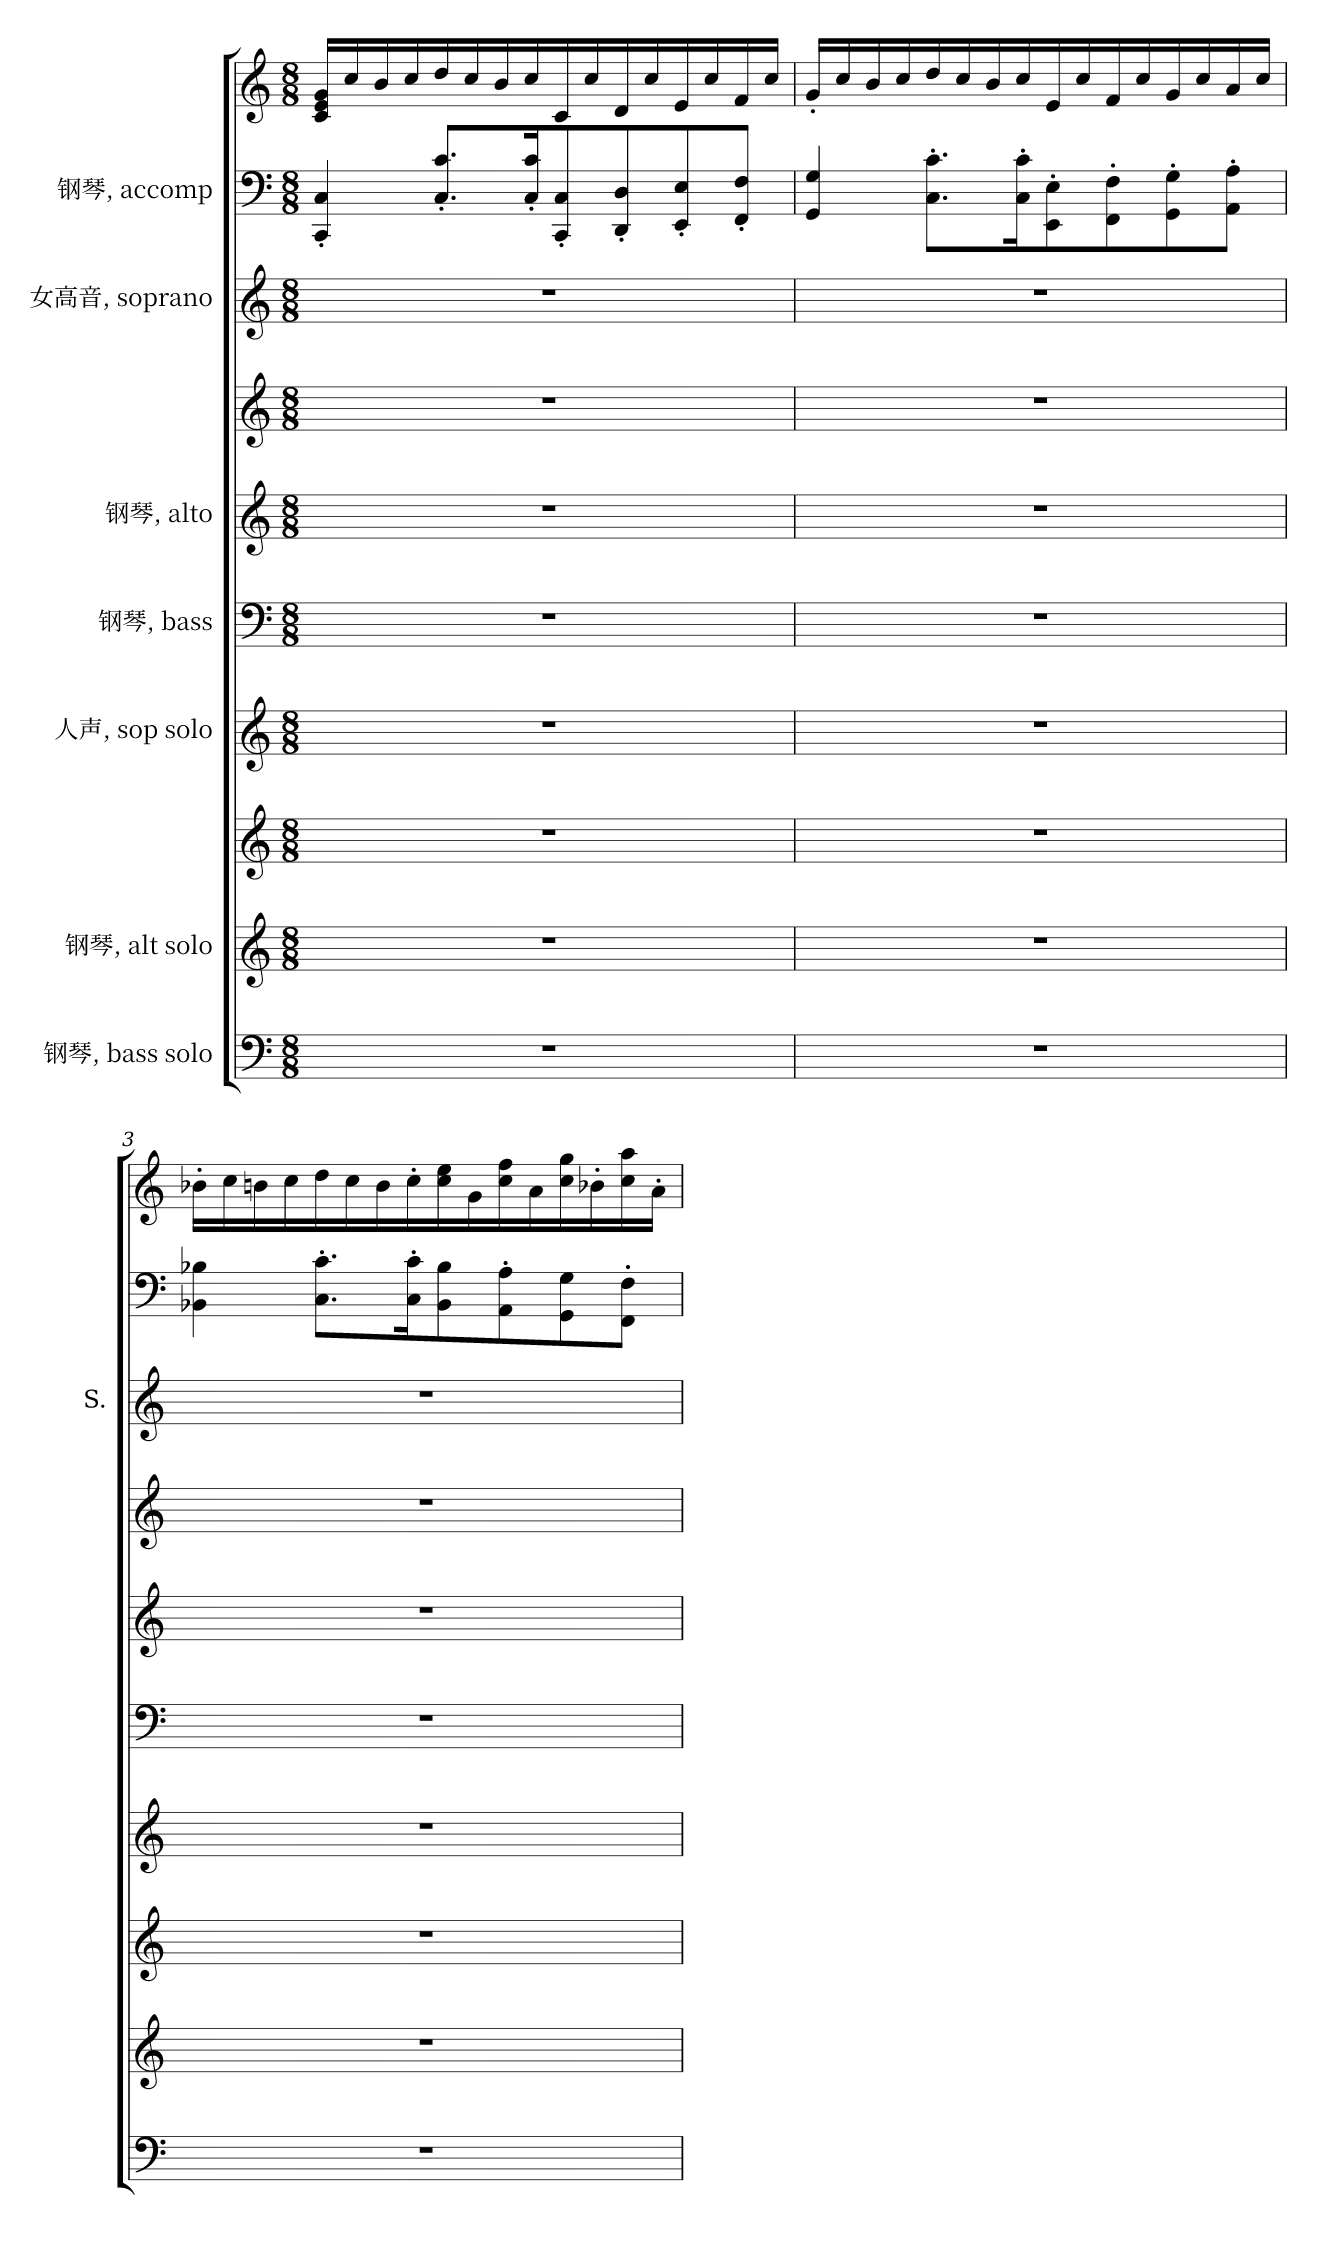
**kern	**kern	**kern	**kern	**kern	**kern	**kern	**kern	**kern	**kern
*part7	*part6	*part6	*part5	*part4	*part3	*part3	*part2	*part1	*part1
*staff10	*staff9	*staff8	*staff7	*staff6	*staff5	*staff4	*staff3	*staff2	*staff1
*I"钢琴, bass solo	*I"钢琴, alt solo	*	*I"人声, sop solo	*I"钢琴, bass	*I"钢琴, alto	*	*I"女高音, soprano	*I"钢琴, accomp	*
*	*	*	*	*	*	*	*I'S.	*	*
*clefF4	*clefG2	*clefG2	*clefG2	*clefF4	*clefG2	*clefG2	*clefG2	*clefF4	*clefG2
*k[]	*k[]	*k[]	*k[]	*k[]	*k[]	*k[]	*k[]	*k[]	*k[]
*M8/8	*M8/8	*M8/8	*M8/8	*M8/8	*M8/8	*M8/8	*M8/8	*M8/8	*M8/8
*MM89	*MM89	*MM89	*MM89	*MM89	*MM89	*MM89	*MM89	*MM89	*MM89
=1	=1	=1	=1	=1	=1	=1	=1	=1	=1
1r	1r	1r	1r	1r	1r	1r	1r	4CC/' 4C/'	16c/ 16e/ 16g/LL
.	.	.	.	.	.	.	.	.	16cc/
.	.	.	.	.	.	.	.	.	16b/
.	.	.	.	.	.	.	.	.	16cc/
.	.	.	.	.	.	.	.	8.C/' 8.c/'L	16dd/
.	.	.	.	.	.	.	.	.	16cc/
.	.	.	.	.	.	.	.	.	16b/
.	.	.	.	.	.	.	.	16C/' 16c/'K	16cc/
.	.	.	.	.	.	.	.	8CC/' 8C/'	16c/
.	.	.	.	.	.	.	.	.	16cc/
.	.	.	.	.	.	.	.	8DD/' 8D/'	16d/
.	.	.	.	.	.	.	.	.	16cc/
.	.	.	.	.	.	.	.	8EE/' 8E/'	16e/
.	.	.	.	.	.	.	.	.	16cc/
.	.	.	.	.	.	.	.	8FF/' 8F/'J	16f/
.	.	.	.	.	.	.	.	.	16cc/JJ
=2	=2	=2	=2	=2	=2	=2	=2	=2	=2
1r	1r	1r	1r	1r	1r	1r	1r	4GG/ 4G/	16g'/LL
.	.	.	.	.	.	.	.	.	16cc/
.	.	.	.	.	.	.	.	.	16b/
.	.	.	.	.	.	.	.	.	16cc/
.	.	.	.	.	.	.	.	8.C\' 8.c\'L	16dd/
.	.	.	.	.	.	.	.	.	16cc/
.	.	.	.	.	.	.	.	.	16b/
.	.	.	.	.	.	.	.	16C\' 16c\'K	16cc/
.	.	.	.	.	.	.	.	8EE\' 8E\'	16e/
.	.	.	.	.	.	.	.	.	16cc/
.	.	.	.	.	.	.	.	8FF\' 8F\'	16f/
.	.	.	.	.	.	.	.	.	16cc/
.	.	.	.	.	.	.	.	8GG\' 8G\'	16g/
.	.	.	.	.	.	.	.	.	16cc/
.	.	.	.	.	.	.	.	8AA\' 8A\'J	16a/
.	.	.	.	.	.	.	.	.	16cc/JJ
!!LO:PB:g=z
=3	=3	=3	=3	=3	=3	=3	=3	=3	=3
1r	1r	1r	1r	1r	1r	1r	1r	4BB-X\ 4B-X\	16b-X'\LL
.	.	.	.	.	.	.	.	.	16cc\
.	.	.	.	.	.	.	.	.	16bn\
.	.	.	.	.	.	.	.	.	16cc\
.	.	.	.	.	.	.	.	8.C\' 8.c\'L	16dd\
.	.	.	.	.	.	.	.	.	16cc\
.	.	.	.	.	.	.	.	.	16b\
.	.	.	.	.	.	.	.	16C\' 16c\'K	16cc'\
.	.	.	.	.	.	.	.	8BB-\ 8B-\	16cc\ 16ee\
.	.	.	.	.	.	.	.	.	16g\
.	.	.	.	.	.	.	.	8AA\' 8A\'	16cc\ 16ff\
.	.	.	.	.	.	.	.	.	16a\
.	.	.	.	.	.	.	.	8GG\ 8G\	16cc\ 16gg\
.	.	.	.	.	.	.	.	.	16b-X'\
.	.	.	.	.	.	.	.	8FF\' 8F\'J	16cc\ 16aa\
.	.	.	.	.	.	.	.	.	16a'\JJ
=	=	=	=	=	=	=	=	=	=
*-	*-	*-	*-	*-	*-	*-	*-	*-	*-
